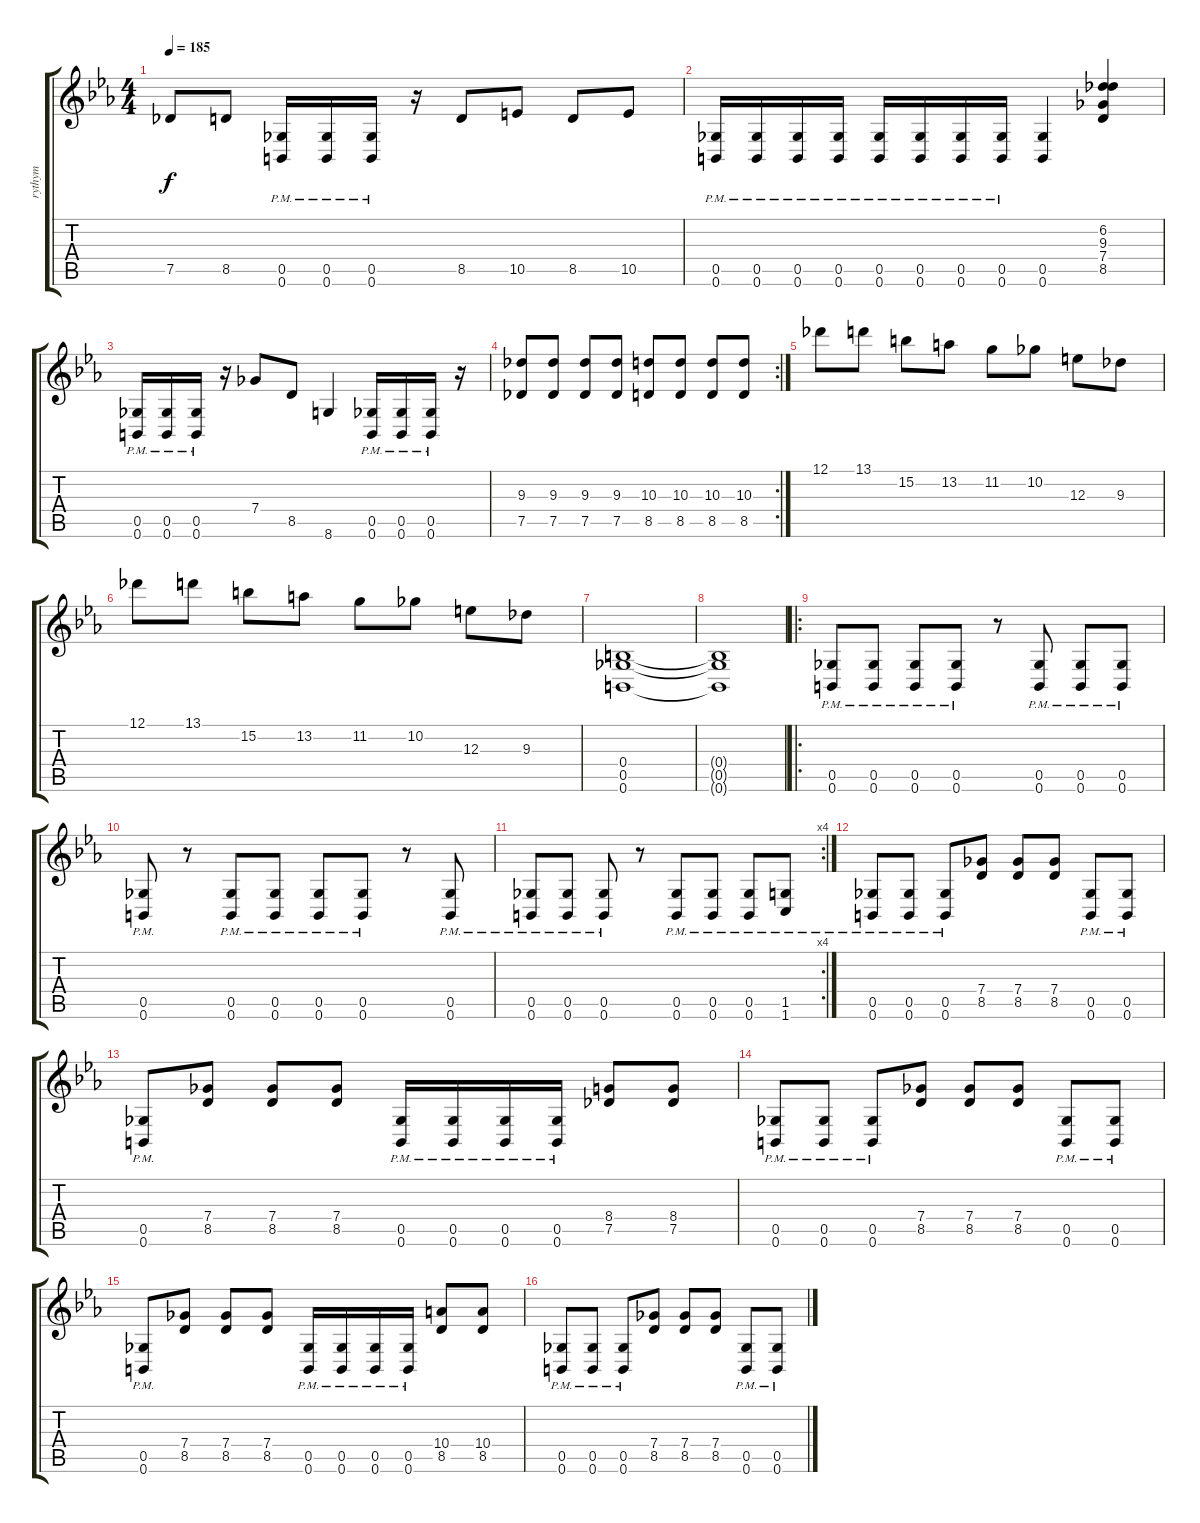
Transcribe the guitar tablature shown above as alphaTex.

\track ("rythym" "rythym") {instrument overdrivenguitar}
\staff {score tabs}
\tuning (Db4 Ab3 E3 B2 Gb2 B1) {hide}
\ts (4 4)
\tempo 185
\clef g2
\ks cminor
7.5.8{dy f} 8.5.8 (0.5{pm} 0.6{pm}).16 (0.5{pm} 0.6{pm}).16 (0.5{pm} 0.6{pm}).16 r.16 8.5.8 10.5.8 8.5.8 10.5.8 |
(0.5{pm} 0.6{pm}).16 (0.5{pm} 0.6{pm}).16 (0.5{pm} 0.6{pm}).16 (0.5{pm} 0.6{pm}).16 (0.5{pm} 0.6{pm}).16 (0.5{pm} 0.6{pm}).16 (0.5{pm} 0.6{pm}).16 (0.5{pm} 0.6{pm}).16 (0.5 0.6).4 (6.2 9.3 7.4 8.5).4 |
(0.5{pm} 0.6{pm}).16 (0.5{pm} 0.6{pm}).16 (0.5{pm} 0.6{pm}).16 r.16 7.4.8 8.5.8 8.6.4 (0.5{pm} 0.6{pm}).16 (0.5{pm} 0.6{pm}).16 (0.5{pm} 0.6{pm}).16 r.16 |
\rc 2
(9.3 7.5).8 (9.3 7.5).8 (9.3 7.5).8 (9.3 7.5).8 (10.3 8.5).8 (10.3 8.5).8 (10.3 8.5).8 (10.3 8.5).8 |
12.1.8 13.1.8 15.2.8 13.2.8 11.2.8 10.2.8 12.3.8 9.3.8 |
12.1.8 13.1.8 15.2.8 13.2.8 11.2.8 10.2.8 12.3.8 9.3.8 |
(0.4 0.5 0.6).1 |
(0.4{t} 0.5{t} 0.6{t}).1 |
\ro
(0.5{pm} 0.6{pm}).8 (0.5{pm} 0.6{pm}).8 (0.5{pm} 0.6{pm}).8 (0.5{pm} 0.6{pm}).8 r.8 (0.5{pm} 0.6{pm}).8 (0.5{pm} 0.6{pm}).8 (0.5{pm} 0.6{pm}).8 |
(0.5{pm} 0.6{pm}).8 r.8 (0.5{pm} 0.6{pm}).8 (0.5{pm} 0.6{pm}).8 (0.5{pm} 0.6{pm}).8 (0.5{pm} 0.6{pm}).8 r.8 (0.5{pm} 0.6{pm}).8 |
\rc 4
(0.5{pm} 0.6{pm}).8 (0.5{pm} 0.6{pm}).8 (0.5{pm} 0.6{pm}).8 r.8 (0.5{pm} 0.6{pm}).8 (0.5{pm} 0.6{pm}).8 (0.5{pm} 0.6{pm}).8 (1.5{pm} 1.6{pm}).8 |
(0.5{pm} 0.6{pm}).8 (0.5{pm} 0.6{pm}).8 (0.5{pm} 0.6{pm}).8 (7.4 8.5).8 (7.4 8.5).8 (7.4 8.5).8 (0.5{pm} 0.6{pm}).8 (0.5{pm} 0.6{pm}).8 |
(0.5{pm} 0.6{pm}).8 (7.4 8.5).8 (7.4 8.5).8 (7.4 8.5).8 (0.5{pm} 0.6{pm}).16 (0.5{pm} 0.6{pm}).16 (0.5{pm} 0.6{pm}).16 (0.5{pm} 0.6{pm}).16 (8.4 7.5).8 (8.4 7.5).8 |
(0.5{pm} 0.6{pm}).8 (0.5{pm} 0.6{pm}).8 (0.5{pm} 0.6{pm}).8 (7.4 8.5).8 (7.4 8.5).8 (7.4 8.5).8 (0.5{pm} 0.6{pm}).8 (0.5{pm} 0.6{pm}).8 |
(0.5{pm} 0.6{pm}).8 (7.4 8.5).8 (7.4 8.5).8 (7.4 8.5).8 (0.5{pm} 0.6{pm}).16 (0.5{pm} 0.6{pm}).16 (0.5{pm} 0.6{pm}).16 (0.5{pm} 0.6{pm}).16 (10.4 8.5).8 (10.4 8.5).8 |
(0.5{pm} 0.6{pm}).8 (0.5{pm} 0.6{pm}).8 (0.5{pm} 0.6{pm}).8 (7.4 8.5).8 (7.4 8.5).8 (7.4 8.5).8 (0.5{pm} 0.6{pm}).8 (0.5{pm} 0.6{pm}).8
